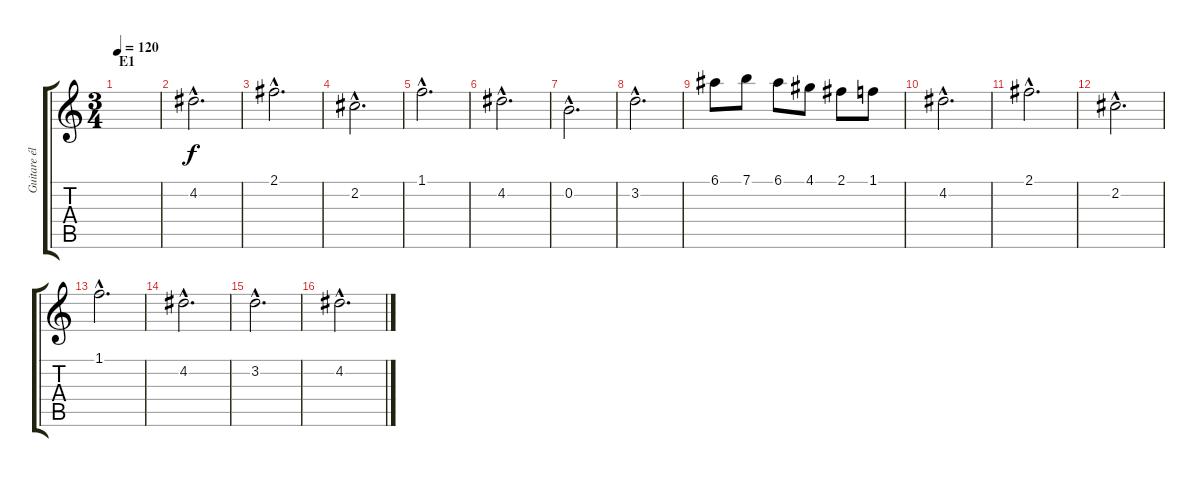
\track ("Guitare électrique" "Guitare él") {instrument overdrivenguitar}
\staff {score tabs}
\tuning (E4 B3 G3 D3 A2 E2) {hide}
\ts (3 4)
\section ("" "E1")
\tempo 120
\clef g2
\ks c
|
4.2{hac}.2{d} |
2.1{hac}.2{d} |
2.2{hac}.2{d} |
1.1{hac}.2{d} |
4.2{hac}.2{d} |
0.2{hac}.2{d} |
3.2{hac}.2{d} |
6.1.8 7.1.8 6.1.8 4.1.8 2.1.8 1.1.8 |
4.2{hac}.2{d} |
2.1{hac}.2{d} |
2.2{hac}.2{d} |
1.1{hac}.2{d} |
4.2{hac}.2{d} |
3.2{hac}.2{d} |
4.2{hac}.2{d}
